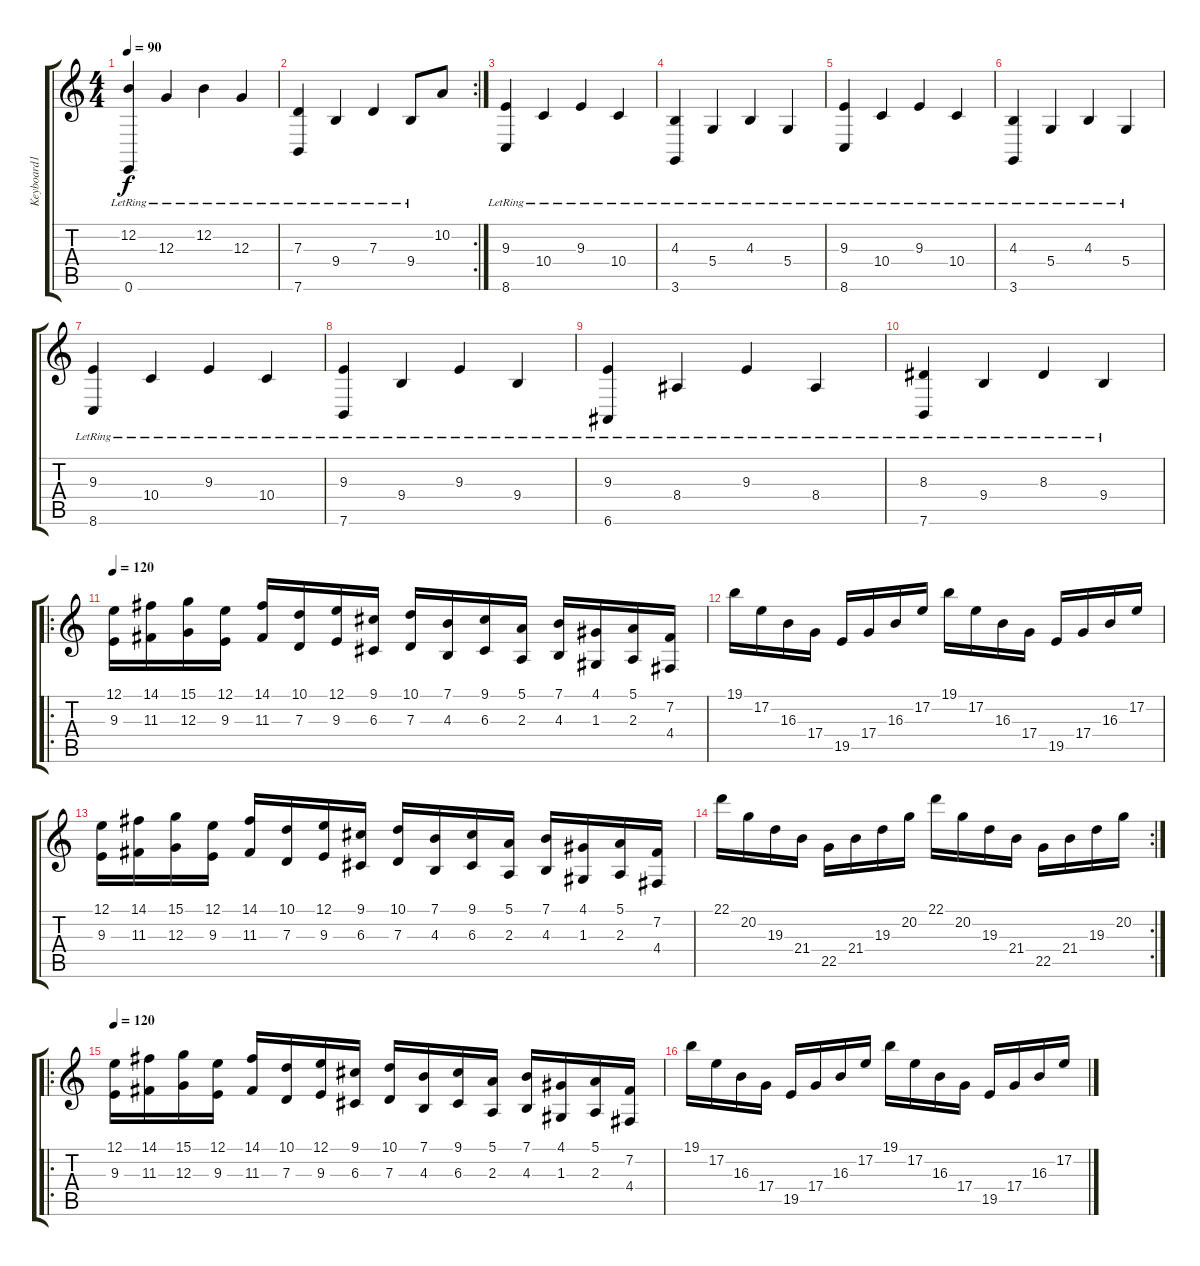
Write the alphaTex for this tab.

\track ("Keyboard1" "Keyboard1") {instrument acousticgrandpiano}
\staff {score tabs}
\tuning (E4 B3 G3 D3 A2 E2) {hide}
\ts (4 4)
\tempo 90
\clef g2
\ks c
(12.2{lr} 0.6{lr}).4{dy f} 12.3{lr}.4 12.2{lr}.4 12.3{lr}.4 |
\rc 2
(7.3{lr} 7.6{lr}).4 9.4{lr}.4 7.3{lr}.4 9.4{lr}.8 10.2.8 |
(9.3{lr} 8.6{lr}).4 10.4{lr}.4 9.3{lr}.4 10.4{lr}.4 |
(4.3{lr} 3.6{lr}).4 5.4{lr}.4 4.3{lr}.4 5.4{lr}.4 |
(9.3{lr} 8.6{lr}).4 10.4{lr}.4 9.3{lr}.4 10.4{lr}.4 |
(4.3{lr} 3.6{lr}).4 5.4{lr}.4 4.3{lr}.4 5.4{lr}.4 |
(9.3{lr} 8.6{lr}).4 10.4{lr}.4 9.3{lr}.4 10.4{lr}.4 |
(9.3{lr} 7.6{lr}).4 9.4{lr}.4 9.3{lr}.4 9.4{lr}.4 |
(9.3{lr} 6.6{lr}).4 8.4{lr}.4 9.3{lr}.4 8.4{lr}.4 |
(8.3{lr} 7.6{lr}).4 9.4{lr}.4 8.3{lr}.4 9.4{lr}.4 |
\ro
\tempo 120
(12.1 9.3).16{instrument acousticgrandpiano} (14.1 11.3).16 (15.1 12.3).16 (12.1 9.3).16 (14.1 11.3).16 (10.1 7.3).16 (12.1 9.3).16 (9.1 6.3).16 (10.1 7.3).16 (7.1 4.3).16 (9.1 6.3).16 (5.1 2.3).16 (7.1 4.3).16 (4.1 1.3).16 (5.1 2.3).16 (7.2 4.4).16 |
19.1.16 17.2.16 16.3.16 17.4.16 19.5.16 17.4.16 16.3.16 17.2.16 19.1.16 17.2.16 16.3.16 17.4.16 19.5.16 17.4.16 16.3.16 17.2.16 |
(12.1 9.3).16 (14.1 11.3).16 (15.1 12.3).16 (12.1 9.3).16 (14.1 11.3).16 (10.1 7.3).16 (12.1 9.3).16 (9.1 6.3).16 (10.1 7.3).16 (7.1 4.3).16 (9.1 6.3).16 (5.1 2.3).16 (7.1 4.3).16 (4.1 1.3).16 (5.1 2.3).16 (7.2 4.4).16 |
\rc 2
22.1.16 20.2.16 19.3.16 21.4.16 22.5.16 21.4.16 19.3.16 20.2.16 22.1.16 20.2.16 19.3.16 21.4.16 22.5.16 21.4.16 19.3.16 20.2.16 |
\ro
\tempo 120
(12.1 9.3).16{instrument acousticgrandpiano} (14.1 11.3).16 (15.1 12.3).16 (12.1 9.3).16 (14.1 11.3).16 (10.1 7.3).16 (12.1 9.3).16 (9.1 6.3).16 (10.1 7.3).16 (7.1 4.3).16 (9.1 6.3).16 (5.1 2.3).16 (7.1 4.3).16 (4.1 1.3).16 (5.1 2.3).16 (7.2 4.4).16 |
19.1.16 17.2.16 16.3.16 17.4.16 19.5.16 17.4.16 16.3.16 17.2.16 19.1.16 17.2.16 16.3.16 17.4.16 19.5.16 17.4.16 16.3.16 17.2.16
